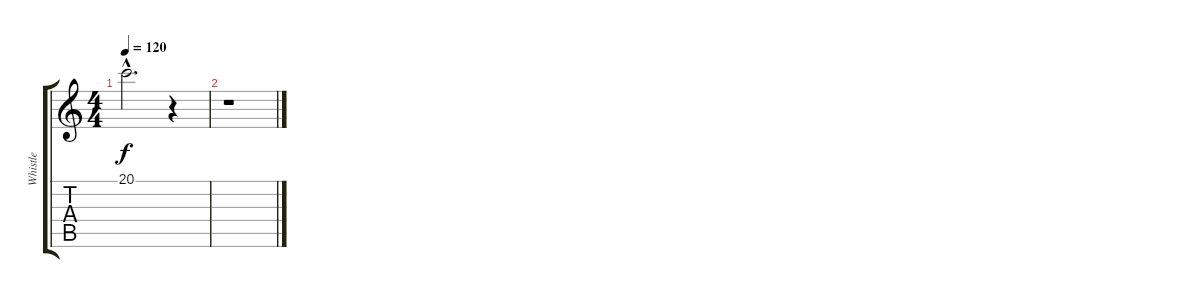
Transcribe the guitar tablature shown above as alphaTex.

\track ("Whistle" "Whistle") {instrument whistle}
\staff {score tabs}
\tuning (E4 B3 G3 D3 A2 E2) {hide}
\ts (4 4)
\tempo 120
\clef g2
\ks c
20.1{hac t}.2{d dy f} r.4 |
r.1
